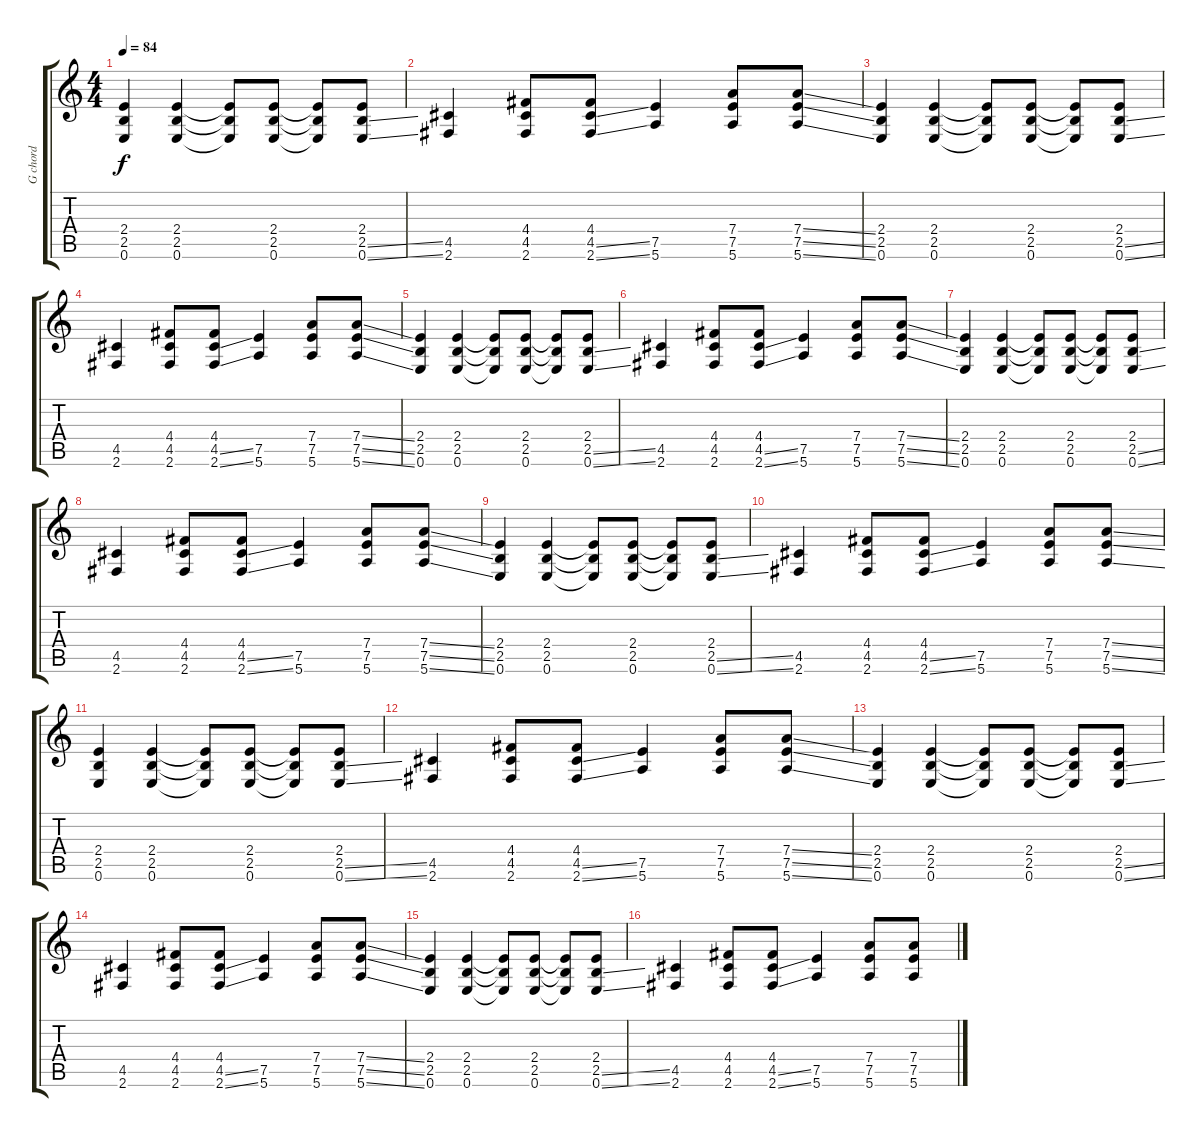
\track ("G chord" "G chord") {instrument electricguitarmuted}
\staff {score tabs}
\tuning (E4 B3 G3 D3 A2 E2) {hide}
\ts (4 4)
\tempo 84
\clef g2
\ks c
(2.4 2.5 0.6).4{dy f} (2.4 2.5 0.6).4 (2.4{t} 2.5{t} 0.6{t}).8 (2.4 2.5 0.6).8 (2.4{t} 2.5{t} 0.6{t}).8 (2.4 2.5{ss} 0.6{ss}).8 |
(4.5 2.6).4 (4.4 4.5 2.6).8 (4.4 4.5{ss} 2.6{ss}).8 (7.5 5.6).4 (7.4 7.5 5.6).8 (7.4{ss} 7.5{ss} 5.6{ss}).8 |
(2.4 2.5 0.6).4 (2.4 2.5 0.6).4 (2.4{t} 2.5{t} 0.6{t}).8 (2.4 2.5 0.6).8 (2.4{t} 2.5{t} 0.6{t}).8 (2.4 2.5{ss} 0.6{ss}).8 |
(4.5 2.6).4 (4.4 4.5 2.6).8 (4.4 4.5{ss} 2.6{ss}).8 (7.5 5.6).4 (7.4 7.5 5.6).8 (7.4{ss} 7.5{ss} 5.6{ss}).8 |
(2.4 2.5 0.6).4 (2.4 2.5 0.6).4 (2.4{t} 2.5{t} 0.6{t}).8 (2.4 2.5 0.6).8 (2.4{t} 2.5{t} 0.6{t}).8 (2.4 2.5{ss} 0.6{ss}).8 |
(4.5 2.6).4 (4.4 4.5 2.6).8 (4.4 4.5{ss} 2.6{ss}).8 (7.5 5.6).4 (7.4 7.5 5.6).8 (7.4{ss} 7.5{ss} 5.6{ss}).8 |
(2.4 2.5 0.6).4 (2.4 2.5 0.6).4 (2.4{t} 2.5{t} 0.6{t}).8 (2.4 2.5 0.6).8 (2.4{t} 2.5{t} 0.6{t}).8 (2.4 2.5{ss} 0.6{ss}).8 |
(4.5 2.6).4 (4.4 4.5 2.6).8 (4.4 4.5{ss} 2.6{ss}).8 (7.5 5.6).4 (7.4 7.5 5.6).8 (7.4{ss} 7.5{ss} 5.6{ss}).8 |
(2.4 2.5 0.6).4 (2.4 2.5 0.6).4 (2.4{t} 2.5{t} 0.6{t}).8 (2.4 2.5 0.6).8 (2.4{t} 2.5{t} 0.6{t}).8 (2.4 2.5{ss} 0.6{ss}).8 |
(4.5 2.6).4 (4.4 4.5 2.6).8 (4.4 4.5{ss} 2.6{ss}).8 (7.5 5.6).4 (7.4 7.5 5.6).8 (7.4{ss} 7.5{ss} 5.6{ss}).8 |
(2.4 2.5 0.6).4 (2.4 2.5 0.6).4 (2.4{t} 2.5{t} 0.6{t}).8 (2.4 2.5 0.6).8 (2.4{t} 2.5{t} 0.6{t}).8 (2.4 2.5{ss} 0.6{ss}).8 |
(4.5 2.6).4 (4.4 4.5 2.6).8 (4.4 4.5{ss} 2.6{ss}).8 (7.5 5.6).4 (7.4 7.5 5.6).8 (7.4{ss} 7.5{ss} 5.6{ss}).8 |
(2.4 2.5 0.6).4 (2.4 2.5 0.6).4 (2.4{t} 2.5{t} 0.6{t}).8 (2.4 2.5 0.6).8 (2.4{t} 2.5{t} 0.6{t}).8 (2.4 2.5{ss} 0.6{ss}).8 |
(4.5 2.6).4 (4.4 4.5 2.6).8 (4.4 4.5{ss} 2.6{ss}).8 (7.5 5.6).4 (7.4 7.5 5.6).8 (7.4{ss} 7.5{ss} 5.6{ss}).8 |
(2.4 2.5 0.6).4 (2.4 2.5 0.6).4 (2.4{t} 2.5{t} 0.6{t}).8 (2.4 2.5 0.6).8 (2.4{t} 2.5{t} 0.6{t}).8 (2.4 2.5{ss} 0.6{ss}).8 |
(4.5 2.6).4 (4.4 4.5 2.6).8 (4.4 4.5{ss} 2.6{ss}).8 (7.5 5.6).4 (7.4 7.5 5.6).8 (7.4{ss} 7.5{ss} 5.6{ss}).8
